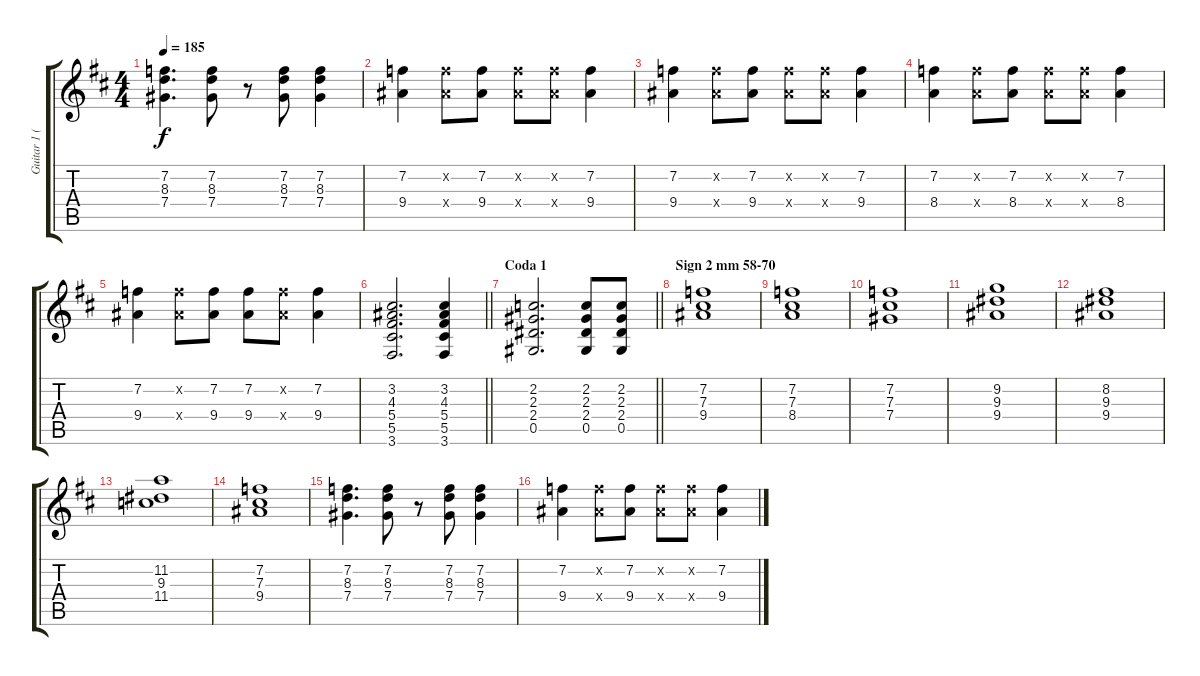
\track ("Guitar 1 (Sukito)" "Guitar 1 (") {instrument overdrivenguitar}
\staff {score tabs}
\tuning (Eb4 Bb3 Gb3 Db3 Ab2 Eb2) {hide}
\ts (4 4)
\tempo 185
\clef g2
\ks d
(7.2 8.3 7.4).4{d dy f} (7.2 8.3 7.4).8 r.8 (7.2 8.3 7.4).8 (7.2 8.3 7.4).4 |
(7.2 9.4).4 (7.2{x} 9.4{x}).8 (7.2 9.4).8 (7.2{x} 9.4{x}).8 (7.2{x} 9.4{x}).8 (7.2 9.4).4 |
(7.2 9.4).4 (7.2{x} 9.4{x}).8 (7.2 9.4).8 (7.2{x} 9.4{x}).8 (7.2{x} 9.4{x}).8 (7.2 9.4).4 |
(7.2 8.4).4 (7.2{x} 8.4{x}).8 (7.2 8.4).8 (7.2{x} 8.4{x}).8 (7.2{x} 8.4{x}).8 (7.2 8.4).4 |
(7.2 9.4).4 (7.2{x} 9.4{x}).8 (7.2 9.4).8 (7.2 9.4).8 (7.2{x} 9.4{x}).8 (7.2 9.4).4 |
\barLineRight lightlight
(3.2 4.3 5.4 5.5 3.6).2{d} (3.2 4.3 5.4 5.5 3.6).4 |
\section ("" "Coda 1")
\barLineRight lightlight
(2.2 2.3 2.4 0.5).2{d} (2.2 2.3 2.4 0.5).8 (2.2 2.3 2.4 0.5).8 |
\section ("" "Sign 2 mm 58-70")
(7.2 7.3 9.4).1 |
(7.2 7.3 8.4).1 |
(7.2 7.3 7.4).1 |
(9.2 9.3 9.4).1 |
(8.2 9.3 9.4).1 |
(11.2 9.3 11.4).1 |
(7.2 7.3 9.4).1 |
(7.2 8.3 7.4).4{d} (7.2 8.3 7.4).8 r.8 (7.2 8.3 7.4).8 (7.2 8.3 7.4).4 |
(7.2 9.4).4 (7.2{x} 9.4{x}).8 (7.2 9.4).8 (7.2{x} 9.4{x}).8 (7.2{x} 9.4{x}).8 (7.2 9.4).4
